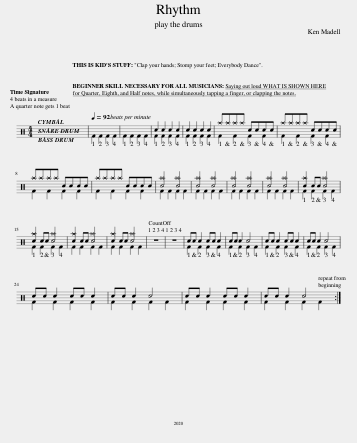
X:1
%%score ( 1 2 )
L:1/8
M:4/4
I:linebreak $
K:C
V:1 perc
K:none
V:2 perc
K:none
V:1
 x x x x x x x x |[Q:1/4=92] x8 | x8 | c2 c2 c2 c2 | c2 c2 c2 c2 | %5
 ^a^a^a^a cccc | ^a^a^a^a cccc |$ ^a^a^a^a cccc | ^a^a^a^a cccc | [c^a]4 [c^a]4 | %10
 [c^a]4 [c^a]4 | [c^a]4 [c^a]4 | [c^a]4 [c^a]4 | [c^a]2 cc [c^a]4 |$ [c^a]2 cc [c^a]4 | %15
 [c^a]2 cc [c^a]4 | [c^a]2 cc [c^a]4 | z8 | z8 | cc c2 cc c2 | %20
 cc c2 c4 | cc c2 cc c2 | cc c2 c4 |$ cc c2 cc c2 | cc c2 c4 | %25
 cc c2 cc c2 | cc c2 c4 :| %27
V:2
 x8 | F2 F2 F2 F2 | F2 F2 F2 F2 | F2 F2 F2 F2 | F2 F2 F2 F2 | %5
 F2 F2 F2 F2 | F2 F2 F2 F2 |$ F2 F2 F2 F2 | F2 F2 F2 F2 | F2 F2 F2 F2 | %10
 F2 F2 F2 F2 | F2 F2 F2 F2 | F2 F2 F2 F2 | F2 F2 F2 F2 |$ F2 F2 F2 F2 | %15
 F2 F2 F2 F2 | F2 F2 F2 F2 | x8 | x8 | F2 F2 F2 F2 | %20
 F2 F2 F2 F2 | F2 F2 F2 F2 | F2 F2 F2 F2 |$ F2 F2 F2 F2 | F2 F2 F2 F2 | %25
 F2 F2 F2 F2 | F2 F2 F2 F2 :| %27
